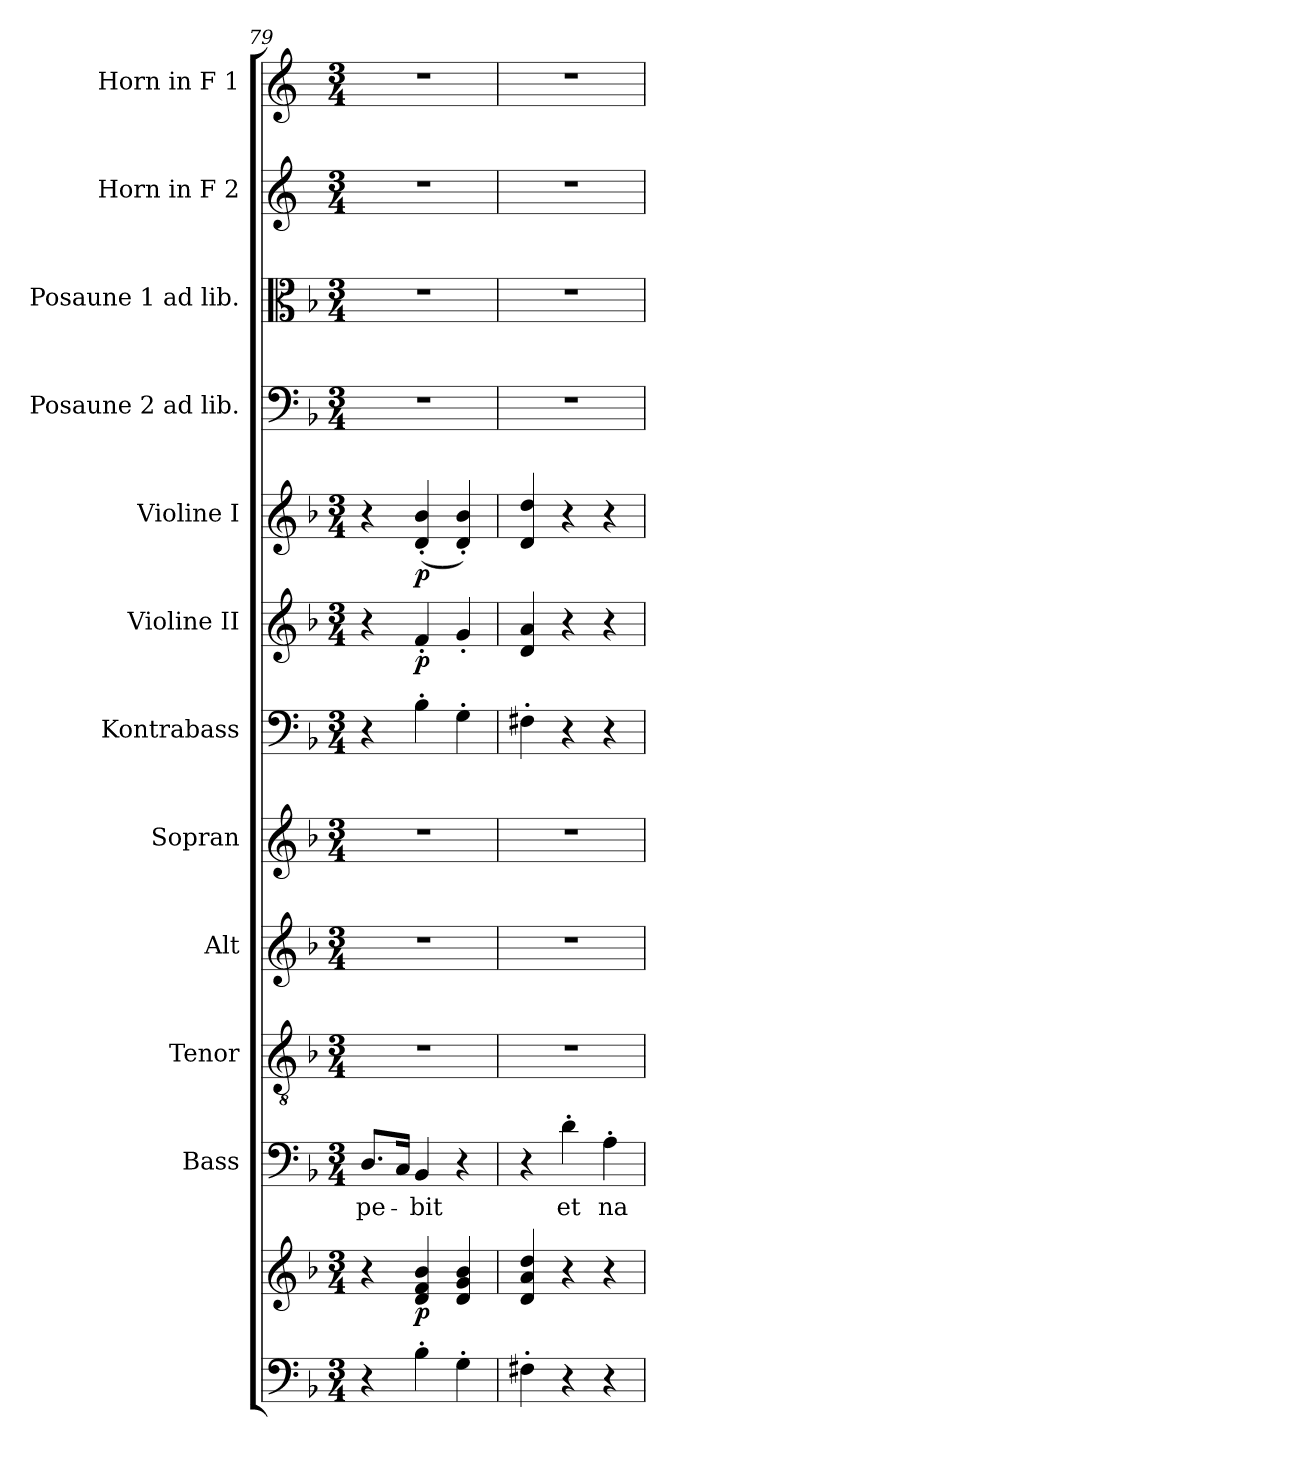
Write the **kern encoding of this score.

**kern	**kern	**dynam	**kern	**text	**kern	**kern	**kern	**kern	**dynam	**kern	**dynam	**kern	**dynam	**kern	**kern	**kern	**kern
*part12	*part12	*part12	*part11	*part11	*part10	*part9	*part8	*part7	*part7	*part6	*part6	*part5	*part5	*part4	*part3	*part2	*part1
*staff13	*staff12	*staff12/13	*staff11	*staff11	*staff10	*staff9	*staff8	*staff7	*staff7	*staff6	*staff6	*staff5	*staff5	*staff4	*staff3	*staff2	*staff1
*	*	*	*I"Bass	*	*I"Tenor	*I"Alt	*I"Sopran	*I"Kontrabass	*	*I"Violine II	*	*I"Violine I	*	*I"Posaune 2 ad lib.	*I"Posaune 1 ad lib.	*I"Horn in F 2	*I"Horn in F 1
*	*	*	*I'B.	*	*I'T.	*I'A.	*I'S.	*I'Kb.	*	*I'Vl. II	*	*I'Vl. I	*	*I'Pos. 2	*I'Pos. 1	*I'Hrn. F 2	*I'Hrn. F 1
*clefF4	*clefG2	*	*clefF4	*	*clefGv2	*clefG2	*clefG2	*clefF4	*	*clefG2	*	*clefG2	*	*clefF4	*clefC3	*clefG2	*clefG2
*	*	*	*	*	*	*	*	*ITrd7c12	*	*	*	*	*	*	*	*ITrd4c7	*ITrd4c7
*k[b-]	*k[b-]	*	*k[b-]	*	*k[b-]	*k[b-]	*k[b-]	*k[b-]	*	*k[b-]	*	*k[b-]	*	*k[b-]	*k[b-]	*k[b-]	*k[b-]
*F:	*F:	*	*F:	*	*F:	*F:	*F:	*F:	*	*F:	*	*F:	*	*F:	*F:	*F:	*F:
*M3/4	*M3/4	*	*M3/4	*	*M3/4	*M3/4	*M3/4	*M3/4	*	*M3/4	*	*M3/4	*	*M3/4	*M3/4	*M3/4	*M3/4
=79	=79	=79	=79	=79	=79	=79	=79	=79	=79	=79	=79	=79	=79	=79	=79	=79	=79
!	!	!	!	!LO:LY:b	!	!	!	!	!	!	!	!	!	!	!	!	!
4r	4r	.	8.D/L	-pe-	2.r	2.r	2.r	4r	.	4r	.	4r	.	2.r	2.r	2.r	2.r
.	.	.	16C/Jk	.	.	.	.	.	.	.	.	.	.	.	.	.	.
!	!	!LO:DY:b	!	!LO:LY:b	!	!	!	!	!LO:DY:b	!	!LO:DY:b	!	!LO:DY:b	!	!	!	!
4B-'>\	4d/ 4f/ 4b-/	p	4BB-/	-bit	.	.	.	4BB-'>\	pf	4f'</	p	(<4d/'< 4b-/'<	p	.	.	.	.
4G'>\	4d/ 4g/ 4b-/	.	4r	.	.	.	.	4GG'>\	.	4g'</	.	4d/'< 4b-/'<)	.	.	.	.	.
=80	=80	=80	=80	=80	=80	=80	=80	=80	=80	=80	=80	=80	=80	=80	=80	=80	=80
4F#X'>\	4d/ 4a/ 4dd/	.	4r	.	2.r	2.r	2.r	4FF#X'>\	.	4d/ 4a/	.	4d/ 4dd/	.	2.r	2.r	2.r	2.r
!	!	!	!	!LO:LY:b	!	!	!	!	!	!	!	!	!	!	!	!	!
4r	4r	.	4d'>\	et	.	.	.	4r	.	4r	.	4r	.	.	.	.	.
!	!	!	!	!LO:LY:b	!	!	!	!	!	!	!	!	!	!	!	!	!
4r	4r	.	4A'>\	na-	.	.	.	4r	.	4r	.	4r	.	.	.	.	.
=	=	=	=	=	=	=	=	=	=	=	=	=	=	=	=	=	=
*-	*-	*-	*-	*-	*-	*-	*-	*-	*-	*-	*-	*-	*-	*-	*-	*-	*-
